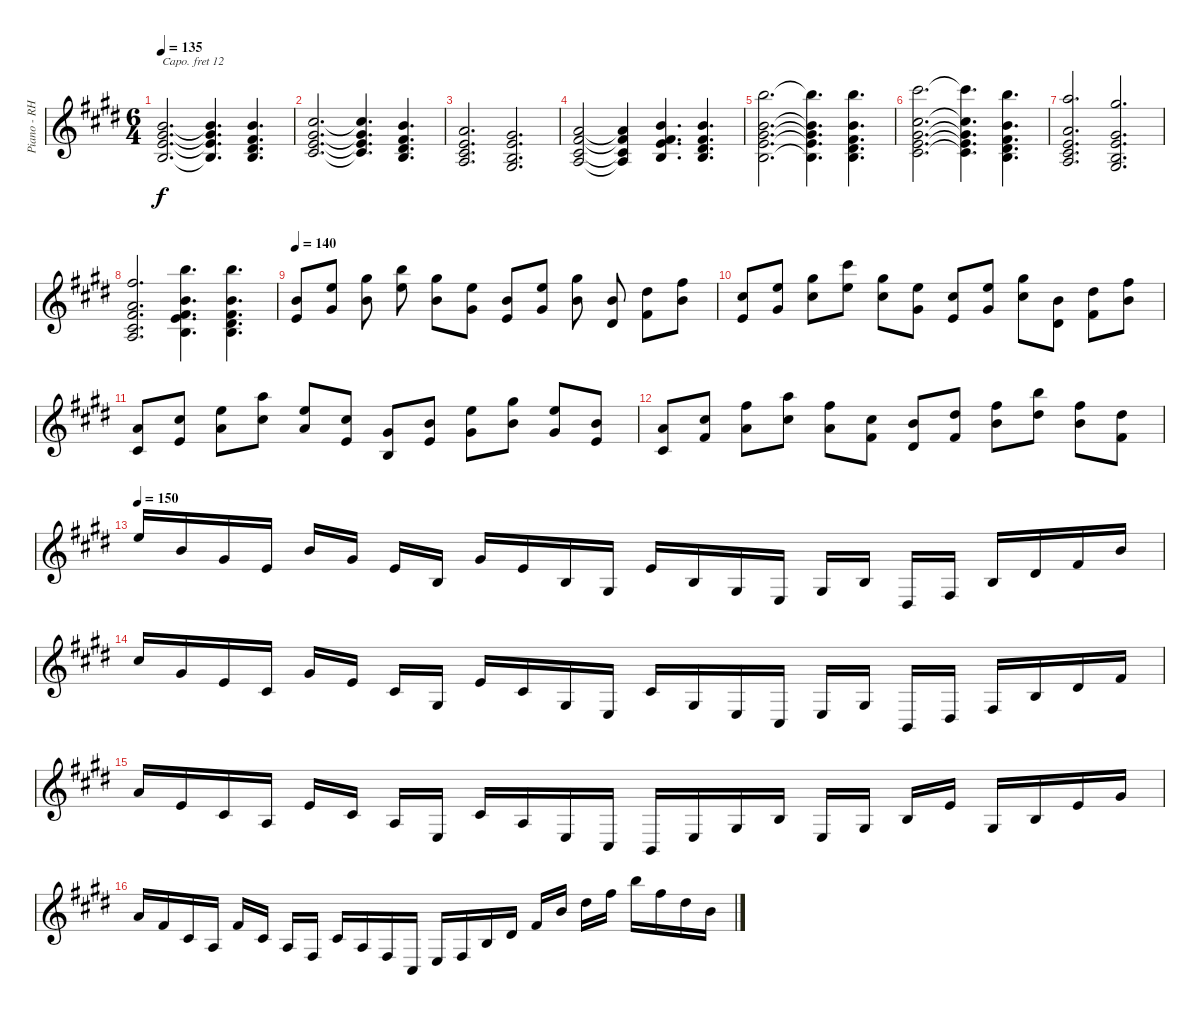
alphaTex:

\track ("Piano - RH" "Piano - RH") {instrument acousticgrandpiano}
\staff {score}
\capo 12
\tuning (E3 B2 G2 D2 A1 E1 B1) {hide}
\ts (6 4)
\tempo 135
\clef g2
\ks e
(7.1 9.2 9.3 9.4).2{d dy f instrument acousticgrandpiano} (7.1{t} 9.2{t} 9.3{t} 9.4{t}).4{d} (7.1 7.2 8.3 9.4).4{d} |
(9.1 9.2 9.3 11.4).2{d} (9.1{t} 9.2{t} 9.3{t} 11.4{t}).4{d} (7.1 7.2 8.3 9.4).4{d} |
(5.1 5.2 6.3 7.4).2{d} (4.1 5.2 4.3 6.4).2{d} |
(5.1 7.2 6.3 7.4).2 (5.1{t} 7.2{t} 6.3{t} 7.4{t}).4 (7.1 7.2 9.3 9.4).4{d} (7.1 7.2 8.3 9.4).4{d} |
(19.1 0.2 16.3 18.4 17.7).2{d} (19.1{t} 0.2{t} 16.3{t} 18.4{t} 17.7{t}).4{d} (19.1 16.3 16.4 18.5 19.6).4{d} |
(21.1 18.3 18.4 19.5 21.6).2{d bd 240} (21.1{t} 18.3{t} 18.4{t} 19.5{t} 21.6{t}).4{d} (19.1 16.3 18.5 19.6 19.7).4{d} |
(17.1 19.4 16.5 17.6 17.7).2{d} (16.1 0.2 18.4 16.6 17.7).2{d} |
(14.1 14.3 16.4 16.5 17.6).2{d} (19.1 16.3 16.4 19.6 17.7).4{d} (19.1 16.3 16.4 19.6 16.7).4{d} |
\tempo 140
(16.3 17.7).8 (17.2 18.4).8 (16.1 16.3).8{beam split} (19.1 17.2).8 (16.1 16.3).8 (17.2 18.4).8 (16.3 17.7).8 (17.2 18.4).8 (16.1 16.3).8{beam split} (16.3 16.7).8 (16.2 16.4).8 (14.1 16.3).8 |
(14.2 14.4).8 (12.1 13.3).8 (16.1 14.2).8 (21.1 21.3).8 (16.1 18.3).8 (17.2 18.4).8 (18.3 17.7).8 (17.2 18.4).8 (16.1 18.3).8 (16.3 16.7).8 (16.2 16.4).8 (14.1 16.3).8 |
(14.3 14.7).8 (14.2 14.4).8 (12.1 14.3).8 (17.1 18.3).8 (17.2 19.4).8 (18.3 17.7).8 (18.4 19.6).8 (16.3 17.7).8 (17.2 18.4).8 (16.1 16.3).8 (17.2 18.4).8 (16.3 17.7).8 |
(14.3 14.7).8 (14.2 16.4).8 (14.1 14.3).8 (17.1 18.3).8 (14.1 14.3).8 (14.2 16.4).8 (16.3 16.7).8 (16.2 16.4).8 (14.1 16.3).8 (19.1 20.3).8 (19.2 21.4).8 (20.3 19.7).8 |
\tempo 150
21.3.16 21.4.16 21.7.16 19.5.16 21.4.16 21.7.16{beam split} 19.5.16 19.6.16 18.4.16 19.5.16 19.6.16 16.6.16 17.7.16 14.5.16 16.6.16 12.6.16 11.5.16 12.7.16{beam split} 11.6.16 9.5.16 9.4.16 8.3.16 7.2.16 7.1.16 |
9.1.16 9.2.16 9.3.16 6.3.16 4.1.16 5.2.16{beam split} 6.3.16 6.4.16 5.2.16 6.3.16 6.4.16 5.7.16 6.3.16 6.4.16 5.7.16 4.5.16 5.7.16 6.4.16{beam split} 0.7.16 6.5.16 4.4.16 0.2.16 4.2.16 2.1.16 |
5.1.16 0.1.16 2.2.16 2.3.16 0.1.16 2.2.16{beam split} 2.3.16 2.4.16 2.2.16 2.3.16 2.4.16 2.7.16 2.5.16 2.4.16 1.3.16 0.2.16 2.4.16 1.3.16{beam split} 0.2.16 0.1.16 1.3.16 0.2.16 0.1.16 4.1.16 |
5.1.16 2.1.16 2.2.16 2.3.16 2.1.16 2.2.16{beam split} 2.3.16 4.4.16 2.2.16 2.3.16 4.4.16 4.5.16 5.7.16 4.4.16 4.3.16 4.2.16 2.1.16 7.1.16{beam split} 11.1.16 14.1.16 19.1.16 19.2.16 20.3.16 21.4.16
